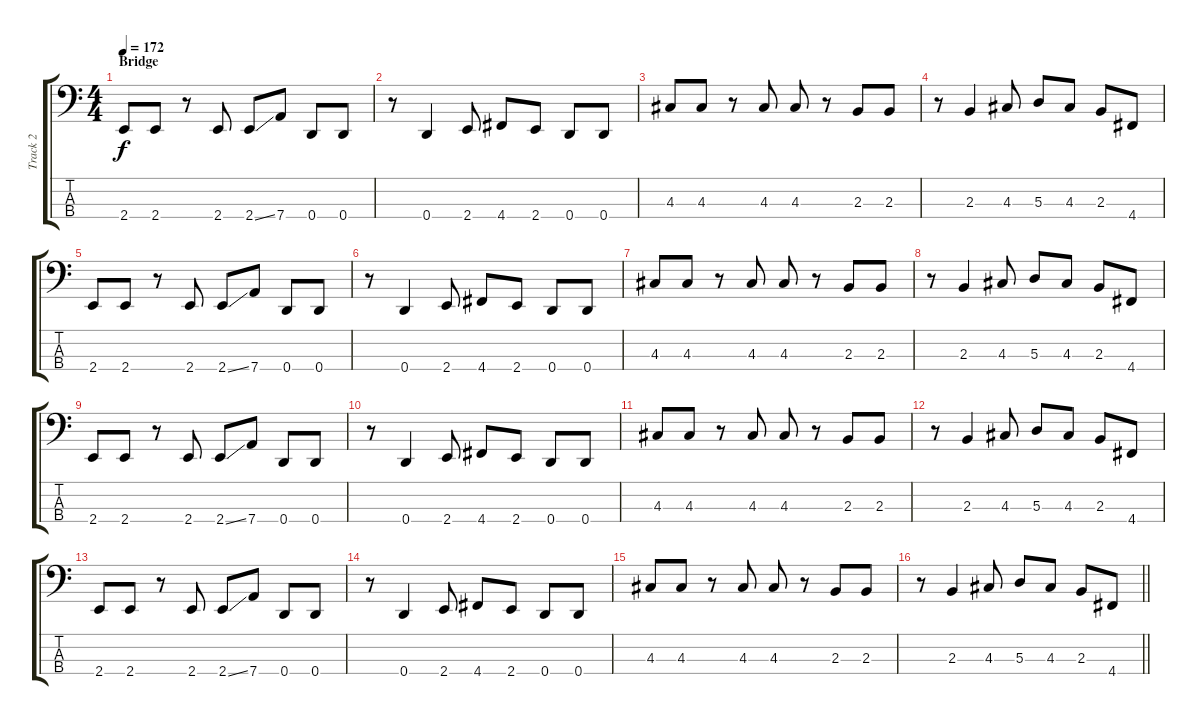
\track ("Track 2" "Track 2") {instrument electricbasspick}
\staff {score tabs}
\tuning (G2 D2 A1 D1) {hide}
\ts (4 4)
\section ("" "Bridge")
\tempo 172
\clef f4
\ks c
2.4.8{dy f} 2.4.8 r.8 2.4.8 2.4{ss}.8 7.4.8 0.4.8 0.4.8 |
r.8 0.4.4 2.4.8 4.4.8 2.4.8 0.4.8 0.4.8 |
4.3.8 4.3.8 r.8 4.3.8 4.3.8 r.8 2.3.8 2.3.8 |
r.8 2.3.4 4.3.8 5.3.8 4.3.8 2.3.8 4.4.8 |
2.4.8 2.4.8 r.8 2.4.8 2.4{ss}.8 7.4.8 0.4.8 0.4.8 |
r.8 0.4.4 2.4.8 4.4.8 2.4.8 0.4.8 0.4.8 |
4.3.8 4.3.8 r.8 4.3.8 4.3.8 r.8 2.3.8 2.3.8 |
r.8 2.3.4 4.3.8 5.3.8 4.3.8 2.3.8 4.4.8 |
2.4.8 2.4.8 r.8 2.4.8 2.4{ss}.8 7.4.8 0.4.8 0.4.8 |
r.8 0.4.4 2.4.8 4.4.8 2.4.8 0.4.8 0.4.8 |
4.3.8 4.3.8 r.8 4.3.8 4.3.8 r.8 2.3.8 2.3.8 |
r.8 2.3.4 4.3.8 5.3.8 4.3.8 2.3.8 4.4.8 |
2.4.8 2.4.8 r.8 2.4.8 2.4{ss}.8 7.4.8 0.4.8 0.4.8 |
r.8 0.4.4 2.4.8 4.4.8 2.4.8 0.4.8 0.4.8 |
4.3.8 4.3.8 r.8 4.3.8 4.3.8 r.8 2.3.8 2.3.8 |
\barLineRight lightlight
r.8 2.3.4 4.3.8 5.3.8 4.3.8 2.3.8 4.4.8
